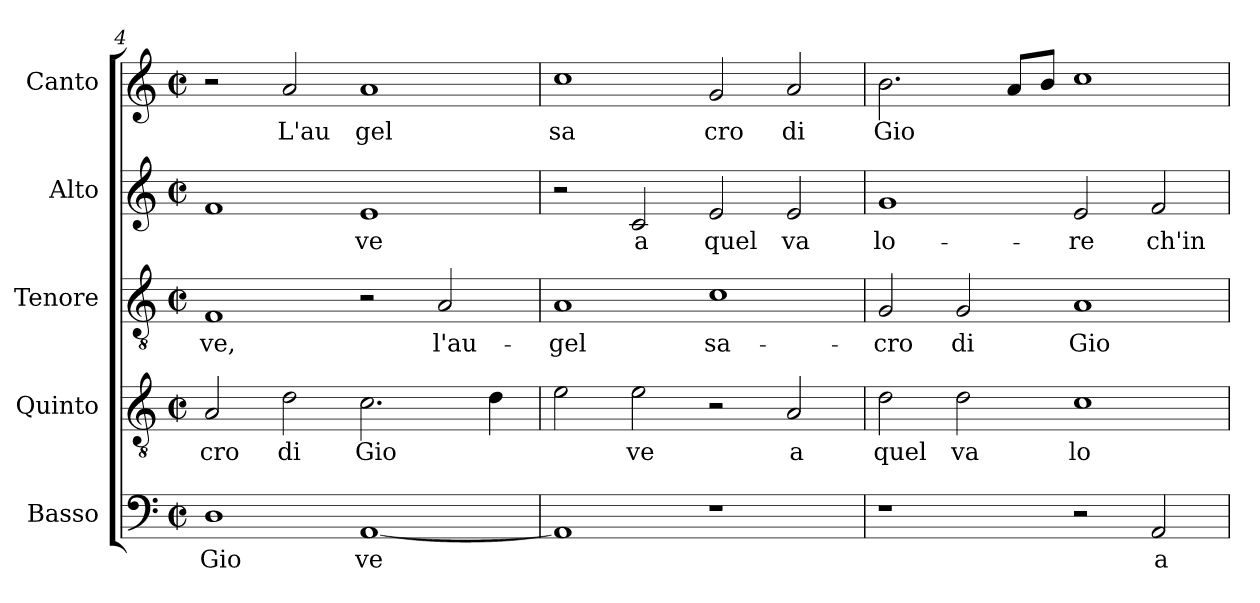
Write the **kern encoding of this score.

**kern	**text	**kern	**text	**kern	**text	**kern	**text	**kern	**text
*part5	*part5	*part4	*part4	*part3	*part3	*part2	*part2	*part1	*part1
*staff5	*staff5	*staff4	*staff4	*staff3	*staff3	*staff2	*staff2	*staff1	*staff1
*I"Basso	*	*I"Quinto	*	*I"Tenore	*	*I"Alto	*	*I"Canto	*
*clefF4	*	*clefGv2	*	*clefGv2	*	*clefG2	*	*clefG2	*
*M2/2	*	*M2/2	*	*M2/2	*	*M2/2	*	*M2/2	*
*met(c|)	*	*met(c|)	*	*met(c|)	*	*met(c|)	*	*met(c|)	*
=4	=4	=4	=4	=4	=4	=4	=4	=4	=4
!	!LO:LY:b:cj	!	!LO:LY:b:cj	!	!LO:LY:b:cj	!	!	!	!
1D	Gio	2A/	cro	1F	-ve,	1f	.	2r	.
!	!	!	!LO:LY:b:cj	!	!	!	!	!	!LO:LY:b:cj
.	.	2d\	di	.	.	.	.	2a/	L'au
!	!LO:LY:b:cj	!	!LO:LY:b	!	!	!	!LO:LY:b:cj	!	!LO:LY:b:cj
[<1AA	ve	2.c\	Gio	2r	.	1e	ve	1a	gel
!	!	!	!	!	!LO:LY:b:cj	!	!	!	!
.	.	.	.	2A/	l'au-	.	.	.	.
.	.	4d\	.	.	.	.	.	.	.
=5	=5	=5	=5	=5	=5	=5	=5	=5	=5
!	!	!	!	!	!LO:LY:b:cj	!	!	!	!LO:LY:b:cj
1AA]	.	2e\	.	1A	-gel	2r	.	1cc	sa
!	!	!	!LO:LY:b:cj	!	!	!	!LO:LY:b:cj	!	!
.	.	2e\	ve	.	.	2c/	a	.	.
!	!	!	!	!	!LO:LY:b:cj	!	!LO:LY:b:cj	!	!LO:LY:b:cj
1r	.	2r	.	1c	sa-	2e/	quel	2g/	cro
!	!	!	!LO:LY:b:cj	!	!	!	!LO:LY:b:cj	!	!LO:LY:b:cj
.	.	2A/	a	.	.	2e/	va	2a/	di
!!LO:LB:g=z
=6	=6	=6	=6	=6	=6	=6	=6	=6	=6
!	!	!	!LO:LY:b:cj	!	!LO:LY:b:cj	!	!LO:LY:b:cj	!	!LO:LY:b
1r	.	2d\	quel	2G/	-cro	1g	lo-	2.b\	Gio
!	!	!	!LO:LY:b:cj	!	!LO:LY:b:cj	!	!	!	!
.	.	2d\	va	2G/	di	.	.	.	.
.	.	.	.	.	.	.	.	8a/L	.
.	.	.	.	.	.	.	.	8b/J	.
!	!	!	!LO:LY:b:cj	!	!LO:LY:b:cj	!	!LO:LY:b:cj	!	!
2r	.	1c	lo	1A	Gio	2e/	-re	1cc	.
!	!LO:LY:b:cj	!	!	!	!	!	!LO:LY:b:cj	!	!
2AA/	a	.	.	.	.	2f/	ch'in	.	.
=	=	=	=	=	=	=	=	=	=
*-	*-	*-	*-	*-	*-	*-	*-	*-	*-
